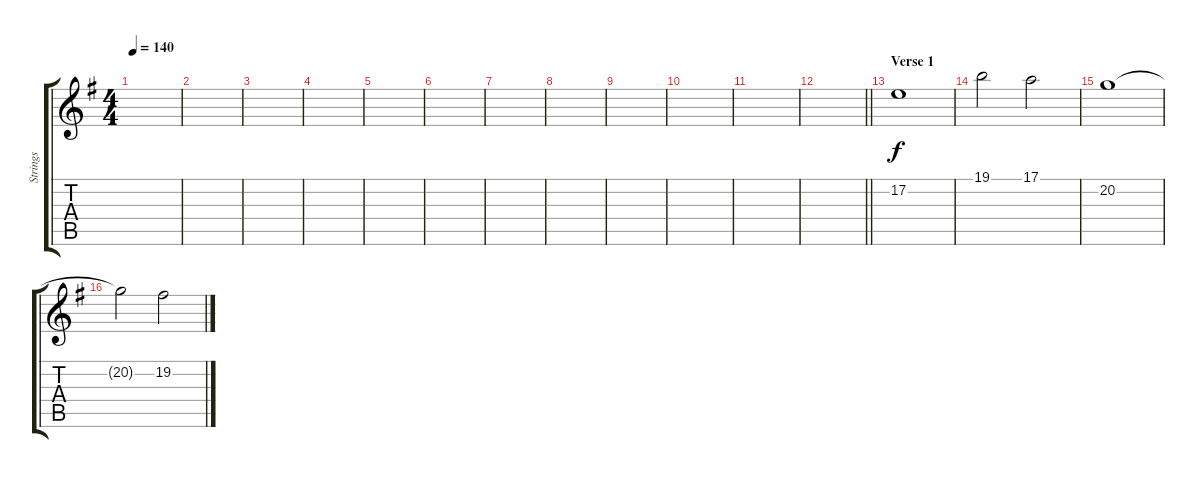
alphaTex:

\track ("Strings" "Strings") {instrument stringensemble1}
\staff {score tabs}
\tuning (E4 B3 G3 D3 A2 E2) {hide}
\ts (4 4)
\tempo 140
\clef g2
\ks g
|
|
|
|
|
|
|
|
|
|
|
\barLineRight lightlight
|
\section ("" "Verse 1")
17.2.1 |
19.1.2 17.1.2 |
20.2.1 |
20.2{t}.2 19.2.2
